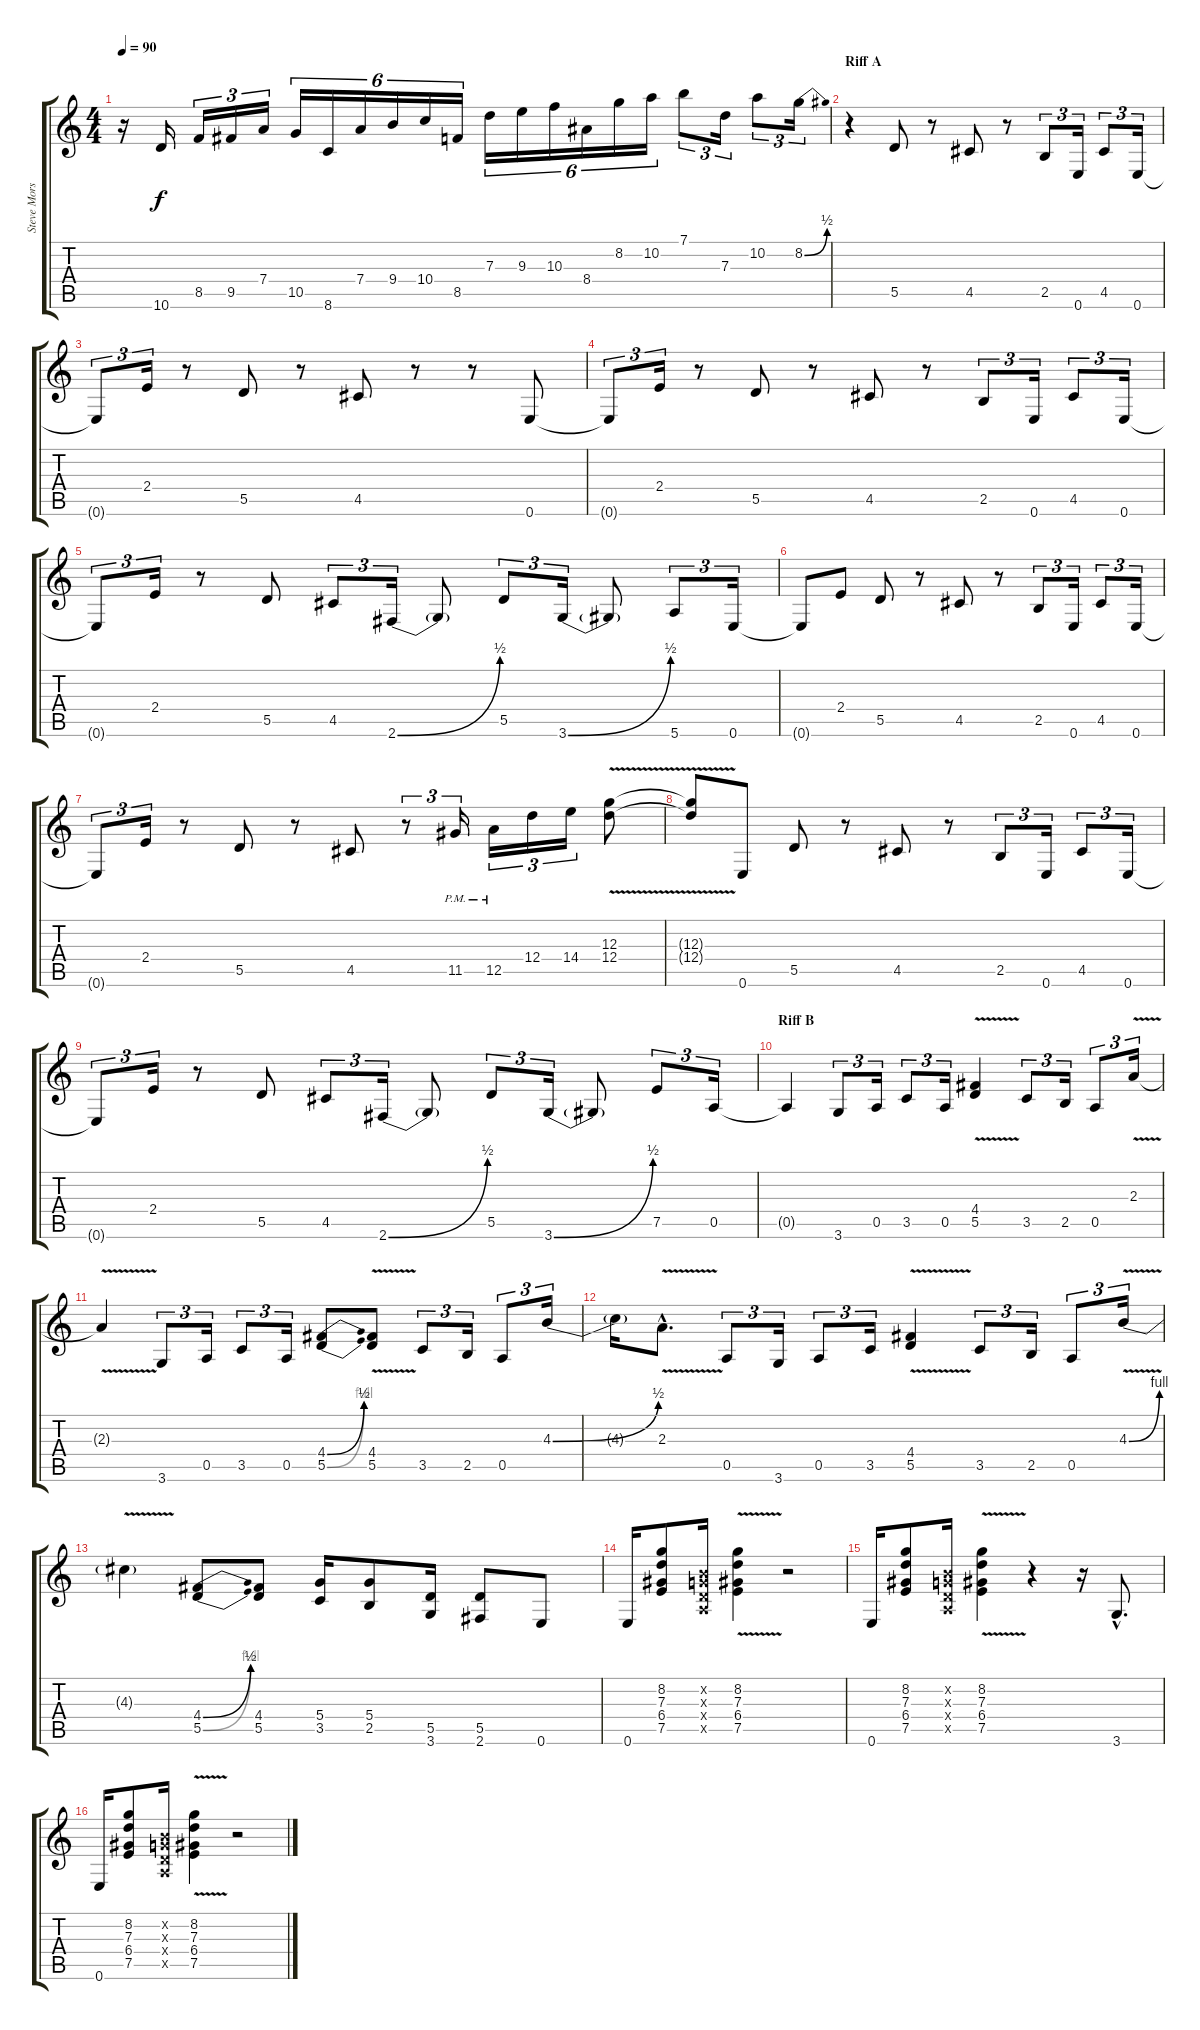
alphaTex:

\track ("Steve Morse Rhythm" "Steve Mors") {instrument overdrivenguitar}
\staff {score tabs}
\tuning (E4 B3 G3 D3 A2 E2) {hide}
\ts (4 4)
\tempo 90
\clef g2
\ks c
r.16{dy f instrument overdrivenguitar} 10.6.16 8.5.16{tu (3 2)} 9.5.16{tu (3 2)} 7.4.16{tu (3 2)} 10.5.16{tu (6 4)} 8.6.16{tu (6 4)} 7.4.16{tu (6 4)} 9.4.16{tu (6 4)} 10.4.16{tu (6 4)} 8.5.16{tu (6 4)} 7.3.16{tu (6 4)} 9.3.16{tu (6 4)} 10.3.16{tu (6 4)} 8.4.16{tu (6 4)} 8.2.16{tu (6 4)} 10.2.16{tu (6 4)} 7.1.8{tu (3 2)} 7.3.16{tu (3 2)} 10.2.8{tu (3 2)} 8.2{be (bend 0 0 60 2)}.16{tu (3 2)} |
\section ("" "Riff A")
r.4 5.5.8 r.8 4.5.8 r.8 2.5.8{tu (3 2)} 0.6.16{tu (3 2)} 4.5.8{tu (3 2)} 0.6.16{tu (3 2)} |
0.6{t}.8{tu (3 2)} 2.4.16{tu (3 2)} r.8 5.5.8 r.8 4.5.8 r.8 r.8 0.6.8 |
0.6{t}.8{tu (3 2)} 2.4.16{tu (3 2)} r.8 5.5.8 r.8 4.5.8 r.8 2.5.8{tu (3 2)} 0.6.16{tu (3 2)} 4.5.8{tu (3 2)} 0.6.16{tu (3 2)} |
0.6{t}.8{tu (3 2)} 2.4.16{tu (3 2)} r.8 5.5.8 4.5.8{tu (3 2)} 2.6{be (bend 0 0 60 2)}.16{tu (3 2)} 2.6{t}.8 5.5.8{tu (3 2)} 3.6{be (bend 0 0 60 2)}.16{tu (3 2)} 3.6{t}.8 5.6.8{tu (3 2)} 0.6.16{tu (3 2)} |
0.6{t}.8 2.4.8 5.5.8 r.8 4.5.8 r.8 2.5.8{tu (3 2)} 0.6.16{tu (3 2)} 4.5.8{tu (3 2)} 0.6.16{tu (3 2)} |
0.6{t}.8{tu (3 2)} 2.4.16{tu (3 2)} r.8 5.5.8 r.8 4.5.8 r.8{tu (3 2)} 11.5{pm}.16{tu (3 2)} 12.5{pm}.16{tu (3 2)} 12.4.16{tu (3 2)} 14.4.16{tu (3 2)} (12.3{v} 12.4{v}).8 |
(12.3{t} 12.4{t}).8 0.6.8 5.5.8 r.8 4.5.8 r.8 2.5.8{tu (3 2)} 0.6.16{tu (3 2)} 4.5.8{tu (3 2)} 0.6.16{tu (3 2)} |
0.6{t}.8{tu (3 2)} 2.4.16{tu (3 2)} r.8 5.5.8 4.5.8{tu (3 2)} 2.6{be (bend 0 0 60 2)}.16{tu (3 2)} 2.6{t}.8 5.5.8{tu (3 2)} 3.6{be (bend 0 0 60 2)}.16{tu (3 2)} 3.6{t}.8 7.5.8{tu (3 2)} 0.5.16{tu (3 2)} |
\section ("" "Riff B")
0.5{t}.4 3.6.8{tu (3 2)} 0.5.16{tu (3 2)} 3.5.8{tu (3 2)} 0.5.16{tu (3 2)} (4.4{v} 5.5{v}).4 3.5.8{tu (3 2)} 2.5.16{tu (3 2)} 0.5.8{tu (3 2)} 2.3{v}.16{tu (3 2)} |
2.3{t}.4 3.6.8{tu (3 2)} 0.5.16{tu (3 2)} 3.5.8{tu (3 2)} 0.5.16{tu (3 2)} (4.4{be (bend 0 0 60 2)} 5.5{be (bend 0 0 60 4)}).8 (4.4{v} 5.5{v}).8 3.5.8{tu (3 2)} 2.5.16{tu (3 2)} 0.5.8{tu (3 2)} 4.3{be (bend 0 0 60 2)}.16{tu (3 2)} |
4.3{t}.16 2.3{v hac}.8{d} 0.5.8{tu (3 2)} 3.6.16{tu (3 2)} 0.5.8{tu (3 2)} 3.5.16{tu (3 2)} (4.4{v} 5.5{v}).4 3.5.8{tu (3 2)} 2.5.16{tu (3 2)} 0.5.8{tu (3 2)} 4.3{be (bend 0 0 60 4) v}.16{tu (3 2)} |
4.3{t}.4 (4.4{be (bend 0 0 60 2)} 5.5{be (bend 0 0 60 4)}).8 (4.4 5.5).8 (5.4 3.5).16 (5.4 2.5).8 (5.5 3.6).16 (5.5 2.6).8 0.6.8 |
0.6.16 (8.2 7.3 6.4 7.5).8 (0.2{x} 0.3{x} 0.4{x} 0.5{x}).16 (8.2{v} 7.3{v} 6.4{v} 7.5{v}).4 r.2 |
0.6.16 (8.2 7.3 6.4 7.5).8 (0.2{x} 0.3{x} 0.4{x} 0.5{x}).16 (8.2{v} 7.3{v} 6.4{v} 7.5{v}).4 r.4 r.16 3.6{hac}.8{d} |
0.6.16 (8.2 7.3 6.4 7.5).8 (0.2{x} 0.3{x} 0.4{x} 0.5{x}).16 (8.2{v} 7.3{v} 6.4{v} 7.5{v}).4 r.2
